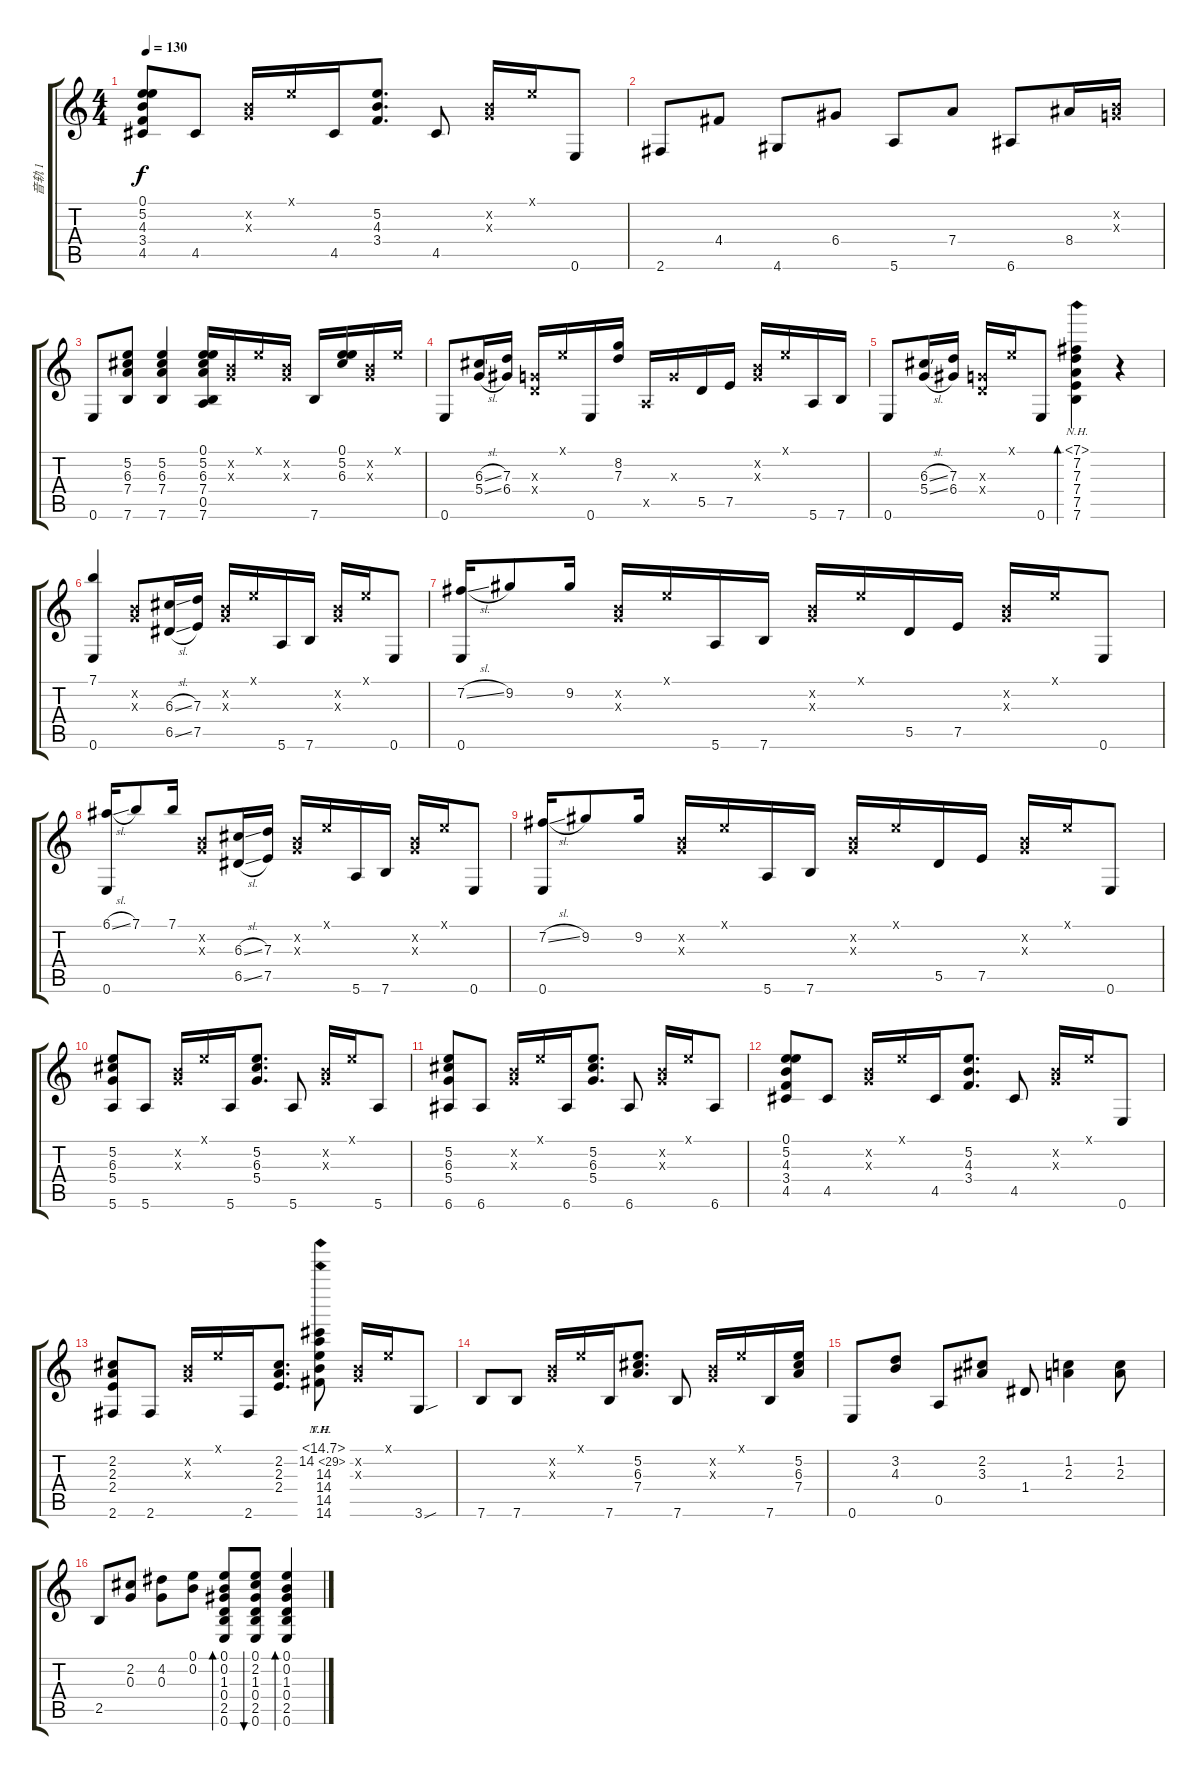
\track ("音轨 1" "音轨 1") {instrument acousticguitarsteel}
\staff {score tabs}
\tuning (E4 B3 G3 D3 A2 E2) {hide}
\ts (4 4)
\tempo 130
\clef g2
\ks c
(0.1 5.2 4.3 3.4 4.5).8{dy f} 4.5.8 (0.2{x} 0.3{x}).16 0.1{x}.16 4.5.16 (5.2 4.3 3.4).8{d} 4.5.8 (0.2{x} 0.3{x}).16 0.1{x}.16 0.6.8 |
2.6.8 4.4.8 4.6.8 6.4.8 5.6.8 7.4.8 6.6.8 8.4.16 (0.2{x} 0.3{x}).16 |
0.6.8 (5.2 6.3 7.4 7.6).8 (5.2 6.3 7.4 7.6).4 (0.1 5.2 6.3 7.4 0.5 7.6).16 (0.2{x} 0.3{x}).16 0.1{x}.16 (0.2{x} 0.3{x}).16 7.6.16 (0.1 5.2 6.3).16 (0.2{x} 0.3{x}).16 0.1{x}.16 |
0.6.8 (6.3{sl} 5.4{sl}).16 (7.3 6.4).16 (0.3{x} 0.4{x}).16 0.1{x}.16 0.6.16 (8.2 7.3).16 0.5{x}.16 0.3{x}.16 5.5.16 7.5.16 (0.2{x} 0.3{x}).16 0.1{x}.16 5.6.16 7.6.16 |
0.6.8 (6.3{sl} 5.4{sl}).16 (7.3 6.4).16 (0.3{x} 0.4{x}).16 0.1{x}.16 0.6.8 (7.1{nh} 7.2 7.3 7.4 7.5 7.6).4{bd 480} r.4 |
(7.1 0.6).4 (0.2{x} 0.3{x}).8 (6.3{sl} 6.5{sl}).16 (7.3 7.5).16 (0.2{x} 0.3{x}).16 0.1{x}.16 5.6.16 7.6.16 (0.2{x} 0.3{x}).16 0.1{x}.16 0.6.8 |
(7.2{sl} 0.6).16 9.2.8 9.2.16 (0.2{x} 0.3{x}).16 0.1{x}.16 5.6.16 7.6.16 (0.2{x} 0.3{x}).16 0.1{x}.16 5.5.16 7.5.16 (0.2{x} 0.3{x}).16 0.1{x}.16 0.6.8 |
(6.1{sl} 0.6).16 7.1.8 7.1.16 (0.2{x} 0.3{x}).8 (6.3{sl} 6.5{sl}).16 (7.3 7.5).16 (0.2{x} 0.3{x}).16 0.1{x}.16 5.6.16 7.6.16 (0.2{x} 0.3{x}).16 0.1{x}.16 0.6.8 |
(7.2{sl} 0.6).16 9.2.8 9.2.16 (0.2{x} 0.3{x}).16 0.1{x}.16 5.6.16 7.6.16 (0.2{x} 0.3{x}).16 0.1{x}.16 5.5.16 7.5.16 (0.2{x} 0.3{x}).16 0.1{x}.16 0.6.8 |
(5.2 6.3 5.4 5.6).8 5.6.8 (0.2{x} 0.3{x}).16 0.1{x}.16 5.6.16 (5.2 6.3 5.4).8{d} 5.6.8 (0.2{x} 0.3{x}).16 0.1{x}.16 5.6.8 |
(5.2 6.3 5.4 6.6).8 6.6.8 (0.2{x} 0.3{x}).16 0.1{x}.16 6.6.16 (5.2 6.3 5.4).8{d} 6.6.8 (0.2{x} 0.3{x}).16 0.1{x}.16 6.6.8 |
(0.1 5.2 4.3 3.4 4.5).8 4.5.8 (0.2{x} 0.3{x}).16 0.1{x}.16 4.5.16 (5.2 4.3 3.4).8{d} 4.5.8 (0.2{x} 0.3{x}).16 0.1{x}.16 0.6.8 |
(2.2 2.3 2.4 2.6).8 2.6.8 (0.2{x} 0.3{x}).16 0.1{x}.16 2.6.16 (2.2 2.3 2.4).8{d} (14.1{nh} 14.2{th 15} 14.3 14.4 14.5 14.6).8 (0.2{x} 0.3{x}).16 0.1{x}.16 3.6{sou}.8 |
7.6.8 7.6.8 (0.2{x} 0.3{x}).16 0.1{x}.16 7.6.16 (5.2 6.3 7.4).8{d} 7.6.8 (0.2{x} 0.3{x}).16 0.1{x}.16 7.6.16 (5.2 6.3 7.4).16 |
0.6.8 (3.2 4.3).8 0.5.8 (2.2 3.3).8 1.4.8 (1.2 2.3).4 (1.2 2.3).8 |
2.5.8 (2.2 0.3).8 (4.2 0.3).8 (0.1 0.2).8 (0.1 0.2 1.3 0.4 2.5 0.6).8{bd 480} (0.1 2.2 1.3 0.4 2.5 0.6).8{bu 480} (0.1 0.2 1.3 0.4 2.5 0.6).4{bd 480}
